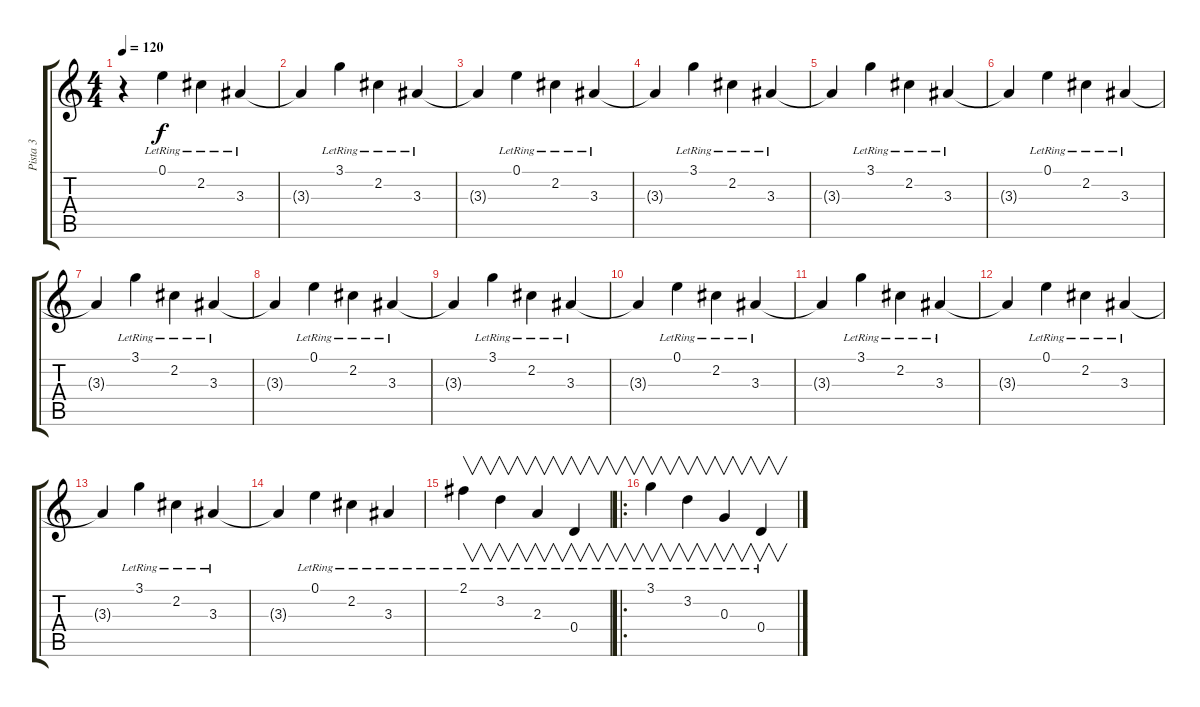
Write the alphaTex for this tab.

\track ("Pista 3" "Pista 3") {instrument guitarharmonics}
\staff {score tabs}
\tuning (E4 B3 G3 D3 A2 E2) {hide}
\ts (4 4)
\tempo 120
\clef g2
\ks c
r.4{dy f instrument guitarharmonics} 0.1{lr}.4 2.2{lr}.4 3.3{lr}.4 |
3.3{t}.4 3.1{lr}.4 2.2{lr}.4 3.3{lr}.4 |
3.3{t}.4 0.1{lr}.4 2.2{lr}.4 3.3{lr}.4 |
3.3{t}.4 3.1{lr}.4 2.2{lr}.4 3.3{lr}.4 |
3.3{t}.4 3.1{lr}.4 2.2{lr}.4 3.3{lr}.4 |
3.3{t}.4 0.1{lr}.4 2.2{lr}.4 3.3{lr}.4 |
3.3{t}.4 3.1{lr}.4 2.2{lr}.4 3.3{lr}.4 |
3.3{t}.4 0.1{lr}.4 2.2{lr}.4 3.3{lr}.4 |
3.3{t}.4 3.1{lr}.4 2.2{lr}.4 3.3{lr}.4 |
3.3{t}.4 0.1{lr}.4 2.2{lr}.4 3.3{lr}.4 |
3.3{t}.4 3.1{lr}.4 2.2{lr}.4 3.3{lr}.4 |
3.3{t}.4 0.1{lr}.4 2.2{lr}.4 3.3{lr}.4 |
3.3{t}.4 3.1{lr}.4 2.2{lr}.4 3.3{lr}.4 |
3.3{t}.4 0.1{lr}.4 2.2{lr}.4 3.3{lr}.4 |
2.1{lr}.4{v} 3.2{lr}.4{v} 2.3{lr}.4{v} 0.4{lr}.4{v} |
\ro
3.1{lr}.4{v} 3.2{lr}.4{v} 0.3{lr}.4{v} 0.4{lr}.4{v}
